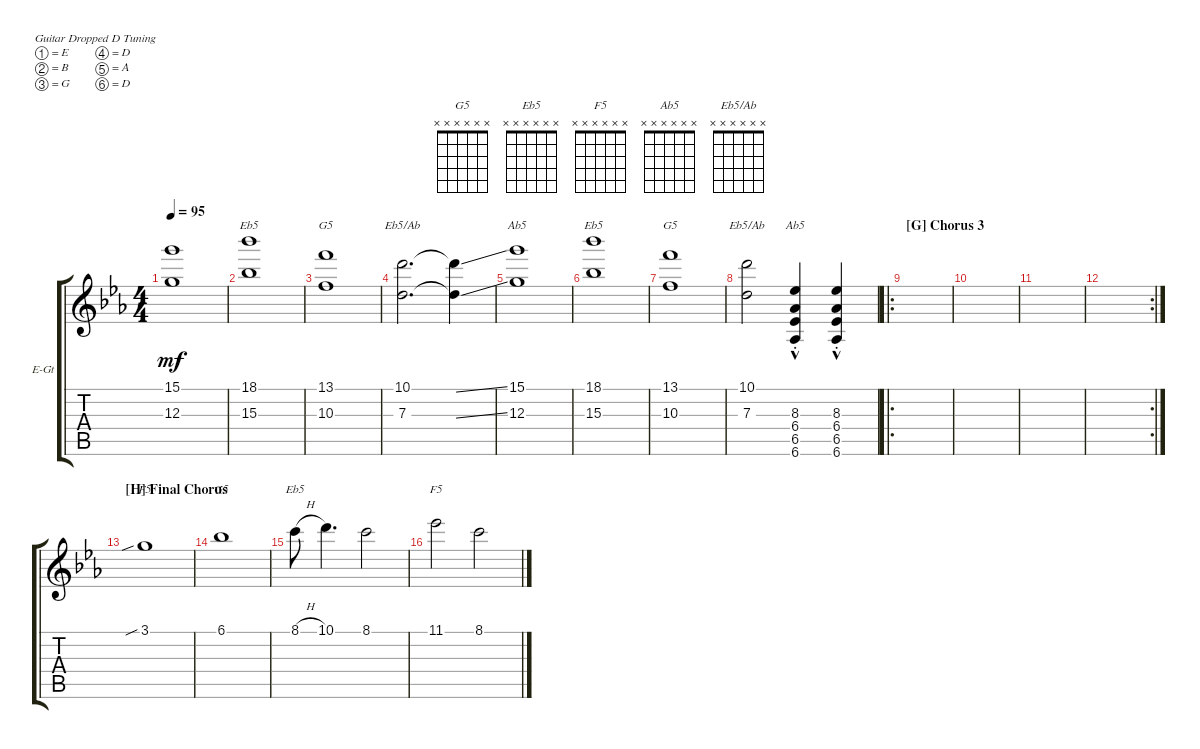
\bracketExtendMode groupsimilarinstruments
\firstSystemTrackNameOrientation horizontal
\otherSystemsTrackNameOrientation horizontal
\track ("Gtr 2" "E-Gt") {instrument acousticgrandpiano}
\staff {score tabs}
\tuning (E4 B3 G3 D3 A2 D2)
\displaytranspose 12
\chord ("G5" x x x x x x)
\chord ("Eb5" x x x x x x)
\chord ("F5" x x x x x x)
\chord ("Ab5" x x x x x x)
\chord ("Eb5/Ab" x x x x x x)
\ts (4 4)
\tempo 95
\clef g2
\ks eb
(15.1 12.3).1{dy mf} |
(18.1 15.3).1{ch "Eb5"} |
(13.1 10.3).1{ch "G5"} |
(10.1 7.3).2{d ch "Eb5/Ab"} (10.1{ss t} 7.3{ss t}).4 |
(15.1 12.3).1{ch "Ab5"} |
(18.1 15.3).1{ch "Eb5"} |
(13.1 10.3).1{ch "G5"} |
\section ("" "")
(10.1 7.3).2{ch "Eb5/Ab"} (8.3{hac st} 6.4{hac st} 6.5{hac st} 6.6{hac st}).4{ch "Ab5"} (8.3{hac st} 6.4{hac st} 6.5{hac st} 6.6{hac st}).4 |
\ro
\section ("G" "Chorus 3")
|
|
|
\rc 2
|
\section ("H" "Final Chorus")
3.1{sib}.1{ch "F5"} |
6.1.1{ch "G5"} |
8.1{h}.8{ch "Eb5"} 10.1.4{d} 8.1.2 |
11.1.2{ch "F5"} 8.1.2
